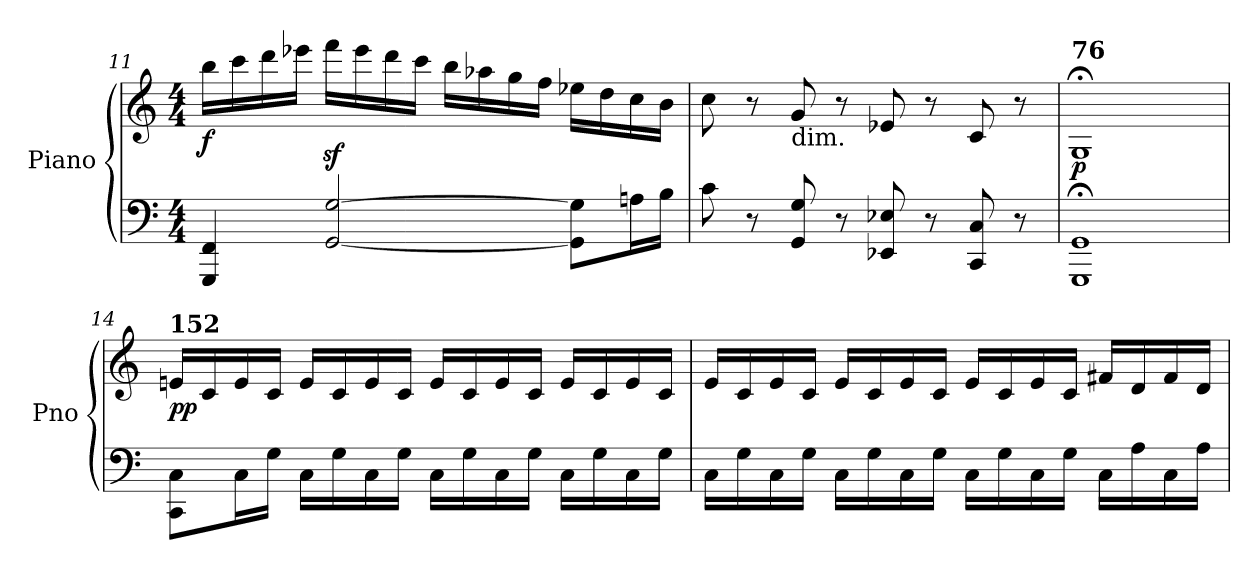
**kern	**kern	**dynam
*part1	*part1	*part1
*staff2	*staff1	*staff1/2
*I"Piano	*	*
*I'Pno	*	*
*clefF4	*clefG2	*
*k[]	*k[]	*
*M4/4	*M4/4	*
=11	=11	=11
!	!	!LO:DY:b
4GGG/ 4FF/	16bb\LL	f
.	16ccc\	.
.	16ddd\	.
.	16eee-X\JJ	.
[2GG/ [2G/	16fffz<\LL	.
.	16eee-\	.
.	16ddd\	.
.	16ccc\JJ	.
.	16bb\LL	.
.	16aa-X\	.
.	16gg\	.
.	16ff\JJ	.
8GG\] 8G\]L	16ee-X\LL	.
.	16dd\	.
16An\L	16cc\	.
16B\JJ	16b\JJ	.
=12	=12	=12
8c\	8cc\	.
8r	8r	.
!	!LO:TX:b:t=dim.	!
8GG/ 8G/	8g/	.
8r	8r	.
8EE-X/ 8E-X/	8e-X/	.
8r	8r	.
8CC/ 8C/	8c/	.
8r	8r	.
=13	=13	=13
!	!LO:TX:a:B:t=76	!
!	!	!LO:DY:b
1GGG;< 1GG;<	1G;<	p
=14	=14	=14
!	!LO:TX:a:B:t=152	!
!	!	!LO:DY:b
8CC\ 8C\L	16en/LL	pp
.	16c/	.
16C\L	16e/	.
16G\JJ	16c/JJ	.
16C\LL	16e/LL	.
16G\	16c/	.
16C\	16e/	.
16G\JJ	16c/JJ	.
16C\LL	16e/LL	.
16G\	16c/	.
16C\	16e/	.
16G\JJ	16c/JJ	.
16C\LL	16e/LL	.
16G\	16c/	.
16C\	16e/	.
16G\JJ	16c/JJ	.
=15	=15	=15
16C\LL	16e/LL	.
16G\	16c/	.
16C\	16e/	.
16G\JJ	16c/JJ	.
16C\LL	16e/LL	.
16G\	16c/	.
16C\	16e/	.
16G\JJ	16c/JJ	.
16C\LL	16e/LL	.
16G\	16c/	.
16C\	16e/	.
16G\JJ	16c/JJ	.
16C\LL	16f#X/LL	.
16A\	16d/	.
16C\	16f#/	.
16A\JJ	16d/JJ	.
=	=	=
*-	*-	*-
